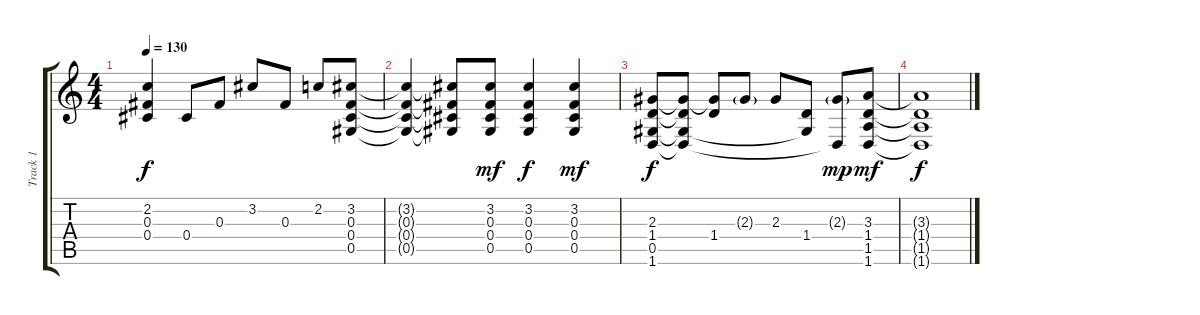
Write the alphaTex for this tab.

\track ("Track 1" "Track 1") {instrument electricguitarclean}
\staff {score tabs}
\tuning (Eb4 Bb3 Gb3 Db3 Ab2 Db2) {hide}
\ts (4 4)
\tempo 130
\clef g2
\ks c
(2.2 0.3 0.4).4{dy f} 0.4.8 0.3.8 3.2.8 0.3.8 2.2.8 (3.2 0.3 0.4 0.5).8 |
(3.2{t} 0.3{t} 0.4{t} 0.5{t}).4 (3.2{t} 0.3{t} 0.4{t} 0.5{t}).8 (3.2 0.3 0.4 0.5).8{dy mf} (3.2 0.3 0.4 0.5).4{dy f} (3.2 0.3 0.4 0.5).4{dy mf} |
(2.3 1.4 0.5 1.6).8{dy f} (2.3{t} 1.4{t} 0.5{t} 1.6{t}).8 (2.3{t} 1.4).8 2.3{g}.8 2.3.8 (1.4 0.5{t}).8 (2.3{g} 1.6{t}).8{dy mp} (3.3 1.4 1.5 1.6).8{dy mf} |
(3.3{t} 1.4{t} 1.5{t} 1.6{t}).1{dy f}
